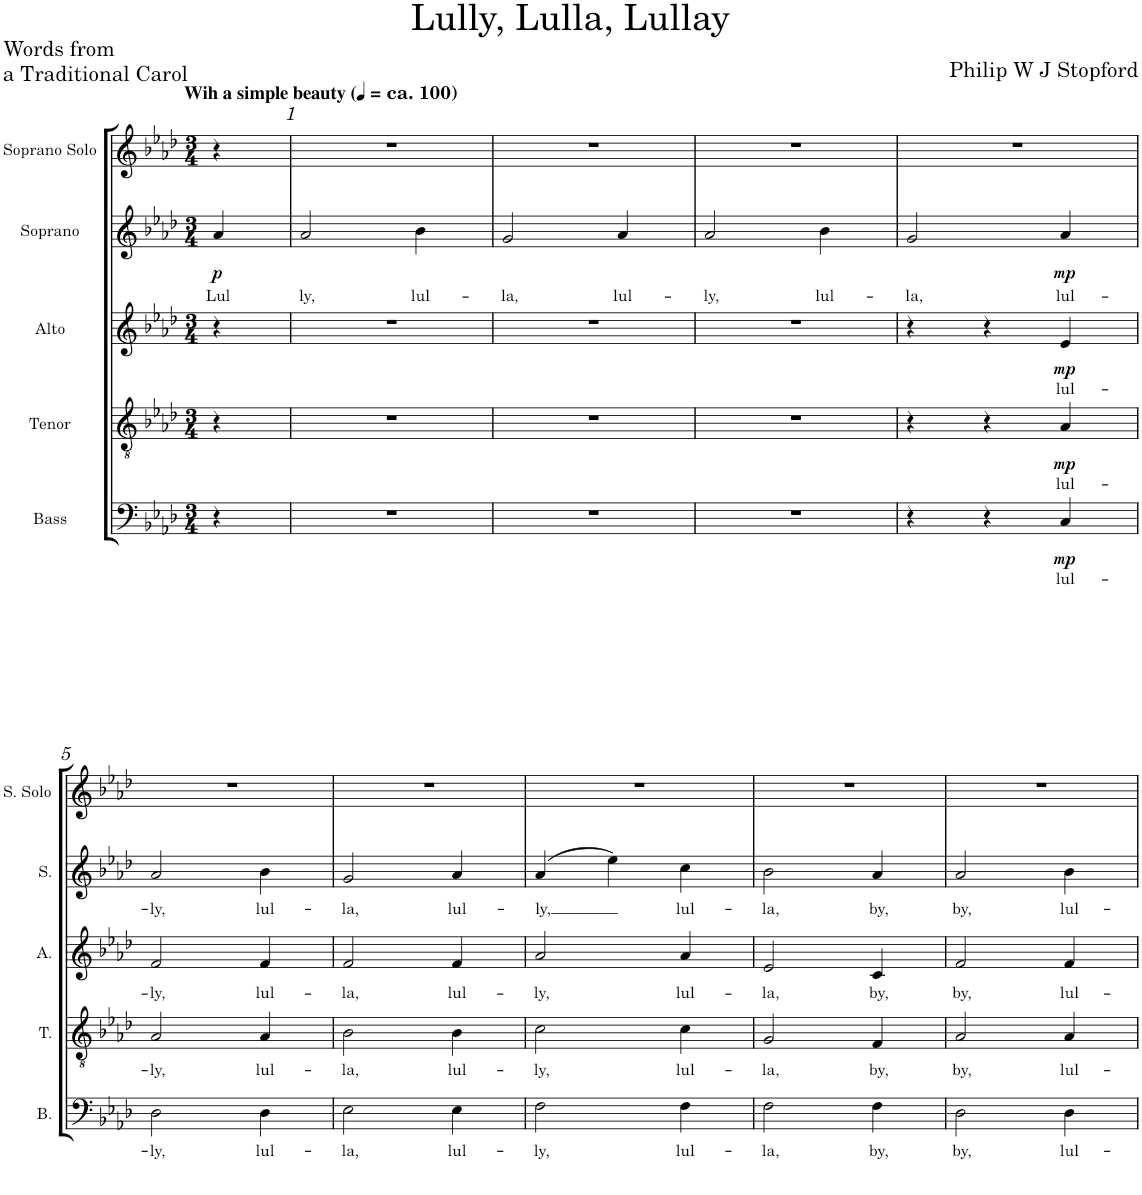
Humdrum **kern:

**kern	**text	**dynam	**kern	**text	**dynam	**kern	**text	**dynam	**kern	**text	**dynam	**kern
*part5	*part5	*part5	*part4	*part4	*part4	*part3	*part3	*part3	*part2	*part2	*part2	*part1
*staff5	*staff5	*staff5	*staff4	*staff4	*staff4	*staff3	*staff3	*staff3	*staff2	*staff2	*staff2	*staff1
*I"Bass	*	*	*I"Tenor	*	*	*I"Alto	*	*	*I"Soprano	*	*	*I"Soprano Solo
*I'B.	*	*	*I'T.	*	*	*I'A.	*	*	*I'S.	*	*	*I'S. Solo
*clefF4	*	*	*clefGv2	*	*	*clefG2	*	*	*clefG2	*	*	*clefG2
*	*	*	*	*	*	*Trd1c2	*	*	*	*	*	*
*k[b-e-a-d-]	*	*	*k[b-e-a-d-]	*	*	*k[b-e-a-d-]	*	*	*k[b-e-a-d-]	*	*	*k[b-e-a-d-]
*A-:	*	*	*A-:	*	*	*A-:	*	*	*A-:	*	*	*A-:
*M3/4	*	*	*M3/4	*	*	*M3/4	*	*	*M3/4	*	*	*M3/4
=	=	=	=	=	=	=	=	=	=	=	=	=
!	!	!	!	!	!	!	!	!	!	!	!	!LO:TX:a:B:t=Wih a simple beauty (
!	!	!	!	!	!	!	!	!	!	!	!	!LO:TX:a:B:t=ca. 100)
!	!	!	!	!	!	!	!	!	!	!LO:LY:b	!LO:DY:b	!
4r	.	.	4r	.	.	4r	.	.	4a-/	Lul	p	4r
=1	=1	=1	=1	=1	=1	=1	=1	=1	=1	=1	=1	=1
!	!	!	!	!	!	!	!	!	!	!LO:LY:b	!	!
2.r	.	.	2.r	.	.	2.r	.	.	2a-/	ly,	.	2.r
!	!	!	!	!	!	!	!	!	!	!LO:LY:b	!	!
.	.	.	.	.	.	.	.	.	4b-\	lul-	.	.
=2	=2	=2	=2	=2	=2	=2	=2	=2	=2	=2	=2	=2
!	!	!	!	!	!	!	!	!	!	!LO:LY:b	!	!
2.r	.	.	2.r	.	.	2.r	.	.	2g/	-la,	.	2.r
!	!	!	!	!	!	!	!	!	!	!LO:LY:b	!	!
.	.	.	.	.	.	.	.	.	4a-/	lul-	.	.
=3	=3	=3	=3	=3	=3	=3	=3	=3	=3	=3	=3	=3
!	!	!	!	!	!	!	!	!	!	!LO:LY:b	!	!
2.r	.	.	2.r	.	.	2.r	.	.	2a-/	-ly,	.	2.r
!	!	!	!	!	!	!	!	!	!	!LO:LY:b	!	!
.	.	.	.	.	.	.	.	.	4b-\	lul-	.	.
=4	=4	=4	=4	=4	=4	=4	=4	=4	=4	=4	=4	=4
!	!	!	!	!	!	!	!	!	!	!LO:LY:b	!	!
4r	.	.	4r	.	.	4r	.	.	2g/	-la,	.	2.r
4r	.	.	4r	.	.	4r	.	.	.	.	.	.
!	!LO:LY:b	!LO:DY:b	!	!LO:LY:b	!LO:DY:b	!	!LO:LY:b	!LO:DY:b	!	!LO:LY:b	!LO:DY:b	!
4C/	lul-	mp	4A-/	lul-	mp	4e-/	lul-	mp	4a-/	lul-	mp	.
!!LO:LB:g=z
=5	=5	=5	=5	=5	=5	=5	=5	=5	=5	=5	=5	=5
!	!LO:LY:b	!	!	!LO:LY:b	!	!	!LO:LY:b	!	!	!LO:LY:b	!	!
2D-\	-ly,	.	2A-/	-ly,	.	2f/	-ly,	.	2a-/	-ly,	.	2.r
!	!LO:LY:b	!	!	!LO:LY:b	!	!	!LO:LY:b	!	!	!LO:LY:b	!	!
4D-\	lul-	.	4A-/	lul-	.	4f/	lul-	.	4b-\	lul-	.	.
=6	=6	=6	=6	=6	=6	=6	=6	=6	=6	=6	=6	=6
!	!LO:LY:b	!	!	!LO:LY:b	!	!	!LO:LY:b	!	!	!LO:LY:b	!	!
2E-\	-la,	.	2B-\	-la,	.	2f/	-la,	.	2g/	-la,	.	2.r
!	!LO:LY:b	!	!	!LO:LY:b	!	!	!LO:LY:b	!	!	!LO:LY:b	!	!
4E-\	lul-	.	4B-\	lul-	.	4f/	lul-	.	4a-/	lul-	.	.
=7	=7	=7	=7	=7	=7	=7	=7	=7	=7	=7	=7	=7
!	!LO:LY:b	!	!	!LO:LY:b	!	!	!LO:LY:b	!	!	!LO:LY:b	!	!
2F\	-ly,	.	2c\	-ly,	.	2a-/	-ly,	.	(4a-/	-ly,	.	2.r
.	.	.	.	.	.	.	.	.	4ee-\)	.	.	.
!	!LO:LY:b	!	!	!LO:LY:b	!	!	!LO:LY:b	!	!	!LO:LY:b	!	!
4F\	lul-	.	4c\	lul-	.	4a-/	lul-	.	4cc\	lul-	.	.
=8	=8	=8	=8	=8	=8	=8	=8	=8	=8	=8	=8	=8
!	!LO:LY:b	!	!	!LO:LY:b	!	!	!LO:LY:b	!	!	!LO:LY:b	!	!
2F\	-la,	.	2G/	-la,	.	2e-/	-la,	.	2b-\	-la,	.	2.r
!	!LO:LY:b	!	!	!LO:LY:b	!	!	!LO:LY:b	!	!	!LO:LY:b	!	!
4F\	by,	.	4F/	by,	.	4c/	by,	.	4a-/	by,	.	.
=9	=9	=9	=9	=9	=9	=9	=9	=9	=9	=9	=9	=9
!	!LO:LY:b	!	!	!LO:LY:b	!	!	!LO:LY:b	!	!	!LO:LY:b	!	!
2D-\	by,	.	2A-/	by,	.	2f/	by,	.	2a-/	by,	.	2.r
!	!LO:LY:b	!	!	!LO:LY:b	!	!	!LO:LY:b	!	!	!LO:LY:b	!	!
4D-\	lul-	.	4A-/	lul-	.	4f/	lul-	.	4b-\	lul-	.	.
=	=	=	=	=	=	=	=	=	=	=	=	=
*-	*-	*-	*-	*-	*-	*-	*-	*-	*-	*-	*-	*-
